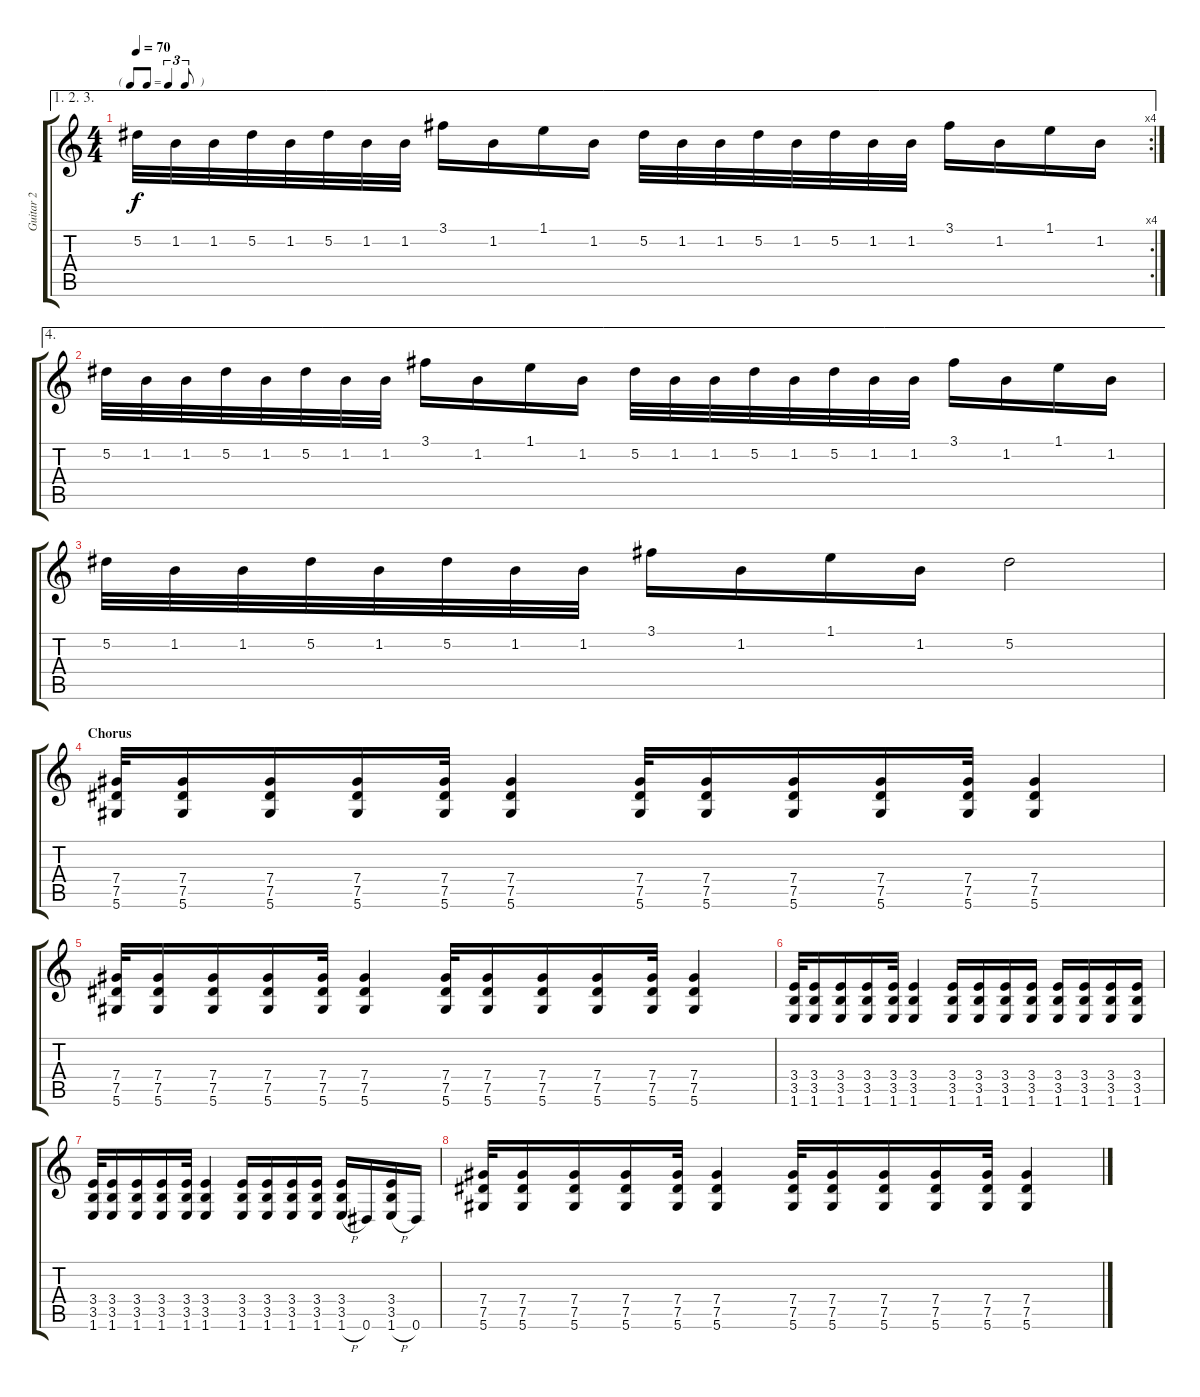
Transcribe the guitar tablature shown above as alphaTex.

\track ("Guitar 2" "Guitar 2") {instrument distortionguitar}
\staff {score tabs}
\tuning (Eb4 Bb3 Gb3 Db3 Ab2 Eb2) {hide}
\ae (1 2 3)
\rc 4
\ts (4 4)
\tf triplet8th
\tempo 70
\clef g2
\ks c
5.2.32{dy f} 1.2.32 1.2.32 5.2.32 1.2.32 5.2.32 1.2.32 1.2.32 3.1.16 1.2.16 1.1.16 1.2.16 5.2.32 1.2.32 1.2.32 5.2.32 1.2.32 5.2.32 1.2.32 1.2.32 3.1.16 1.2.16 1.1.16 1.2.16 |
\ae 4
5.2.32 1.2.32 1.2.32 5.2.32 1.2.32 5.2.32 1.2.32 1.2.32 3.1.16 1.2.16 1.1.16 1.2.16 5.2.32 1.2.32 1.2.32 5.2.32 1.2.32 5.2.32 1.2.32 1.2.32 3.1.16 1.2.16 1.1.16 1.2.16 |
5.2.32 1.2.32 1.2.32 5.2.32 1.2.32 5.2.32 1.2.32 1.2.32 3.1.16 1.2.16 1.1.16 1.2.16 5.2.2 |
\section ("" "Chorus")
(7.4 7.5 5.6).32 (7.4 7.5 5.6).16 (7.4 7.5 5.6).16 (7.4 7.5 5.6).16 (7.4 7.5 5.6).32 (7.4 7.5 5.6).4 (7.4 7.5 5.6).32 (7.4 7.5 5.6).16 (7.4 7.5 5.6).16 (7.4 7.5 5.6).16 (7.4 7.5 5.6).32 (7.4 7.5 5.6).4 |
(7.4 7.5 5.6).32 (7.4 7.5 5.6).16 (7.4 7.5 5.6).16 (7.4 7.5 5.6).16 (7.4 7.5 5.6).32 (7.4 7.5 5.6).4 (7.4 7.5 5.6).32 (7.4 7.5 5.6).16 (7.4 7.5 5.6).16 (7.4 7.5 5.6).16 (7.4 7.5 5.6).32 (7.4 7.5 5.6).4 |
(3.4 3.5 1.6).32 (3.4 3.5 1.6).16 (3.4 3.5 1.6).16 (3.4 3.5 1.6).16 (3.4 3.5 1.6).32 (3.4 3.5 1.6).4 (3.4 3.5 1.6).16 (3.4 3.5 1.6).16 (3.4 3.5 1.6).16 (3.4 3.5 1.6).16 (3.4 3.5 1.6).16 (3.4 3.5 1.6).16 (3.4 3.5 1.6).16 (3.4 3.5 1.6).16 |
(3.4 3.5 1.6).32 (3.4 3.5 1.6).16 (3.4 3.5 1.6).16 (3.4 3.5 1.6).16 (3.4 3.5 1.6).32 (3.4 3.5 1.6).4 (3.4 3.5 1.6).16 (3.4 3.5 1.6).16 (3.4 3.5 1.6).16 (3.4 3.5 1.6).16 (3.4 3.5 1.6{h}).16 0.6.16 (3.4 3.5 1.6{h}).16 0.6.16 |
(7.4 7.5 5.6).32 (7.4 7.5 5.6).16 (7.4 7.5 5.6).16 (7.4 7.5 5.6).16 (7.4 7.5 5.6).32 (7.4 7.5 5.6).4 (7.4 7.5 5.6).32 (7.4 7.5 5.6).16 (7.4 7.5 5.6).16 (7.4 7.5 5.6).16 (7.4 7.5 5.6).32 (7.4 7.5 5.6).4
